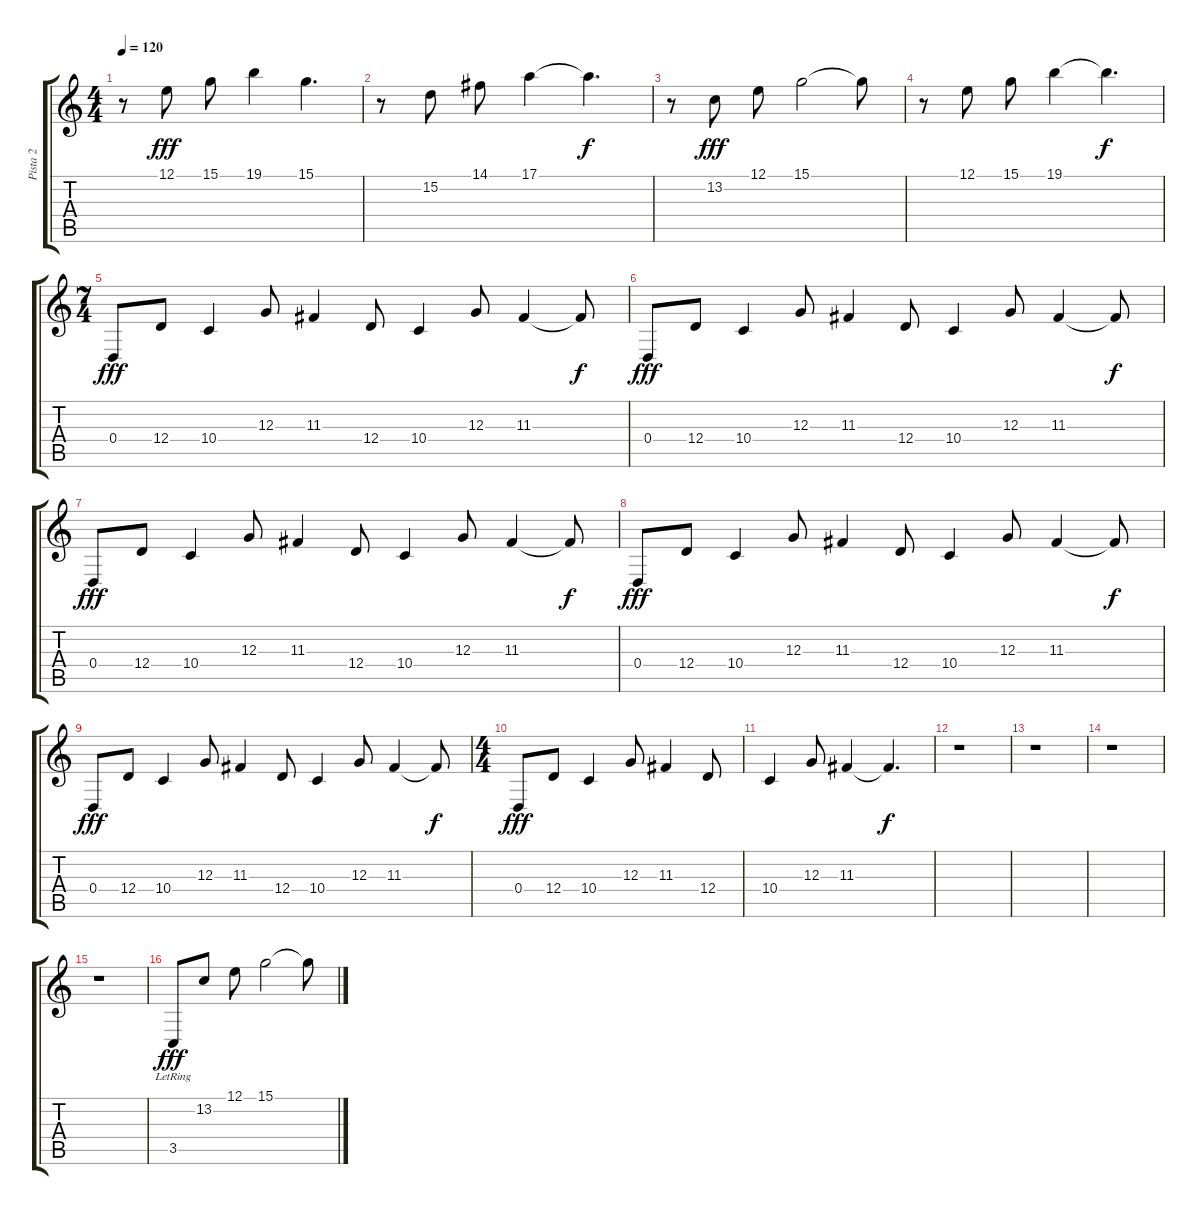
\track ("Pista 2" "Pista 2") {instrument acousticgrandpiano}
\staff {score tabs}
\tuning (E4 B3 G3 D3 A2 E2) {hide}
\ts (4 4)
\tempo 120
\clef g2
\ks c
r.8{dy fff} 12.1.8 15.1.8 19.1.4 15.1.4{d} |
r.8 15.2.8 14.1.8 17.1.4 17.1{t}.4{d dy f} |
r.8 13.2.8{dy fff} 12.1.8 15.1.2 15.1{t}.8 |
r.8 12.1.8 15.1.8 19.1.4 19.1{t}.4{d dy f} |
\ts (7 4)
0.4.8{dy fff} 12.4.8 10.4.4 12.3.8 11.3.4 12.4.8 10.4.4 12.3.8 11.3.4 11.3{t}.8{dy f} |
0.4.8{dy fff} 12.4.8 10.4.4 12.3.8 11.3.4 12.4.8 10.4.4 12.3.8 11.3.4 11.3{t}.8{dy f} |
0.4.8{dy fff} 12.4.8 10.4.4 12.3.8 11.3.4 12.4.8 10.4.4 12.3.8 11.3.4 11.3{t}.8{dy f} |
0.4.8{dy fff} 12.4.8 10.4.4 12.3.8 11.3.4 12.4.8 10.4.4 12.3.8 11.3.4 11.3{t}.8{dy f} |
0.4.8{dy fff} 12.4.8 10.4.4 12.3.8 11.3.4 12.4.8 10.4.4 12.3.8 11.3.4 11.3{t}.8{dy f} |
\ts (4 4)
0.4.8{dy fff} 12.4.8 10.4.4 12.3.8 11.3.4 12.4.8 |
10.4.4 12.3.8 11.3.4 11.3{t}.4{d dy f} |
r.1 |
r.1 |
r.1 |
r.1 |
3.5{lr}.8{dy fff} 13.2.8 12.1.8 15.1.2 15.1{t}.8
